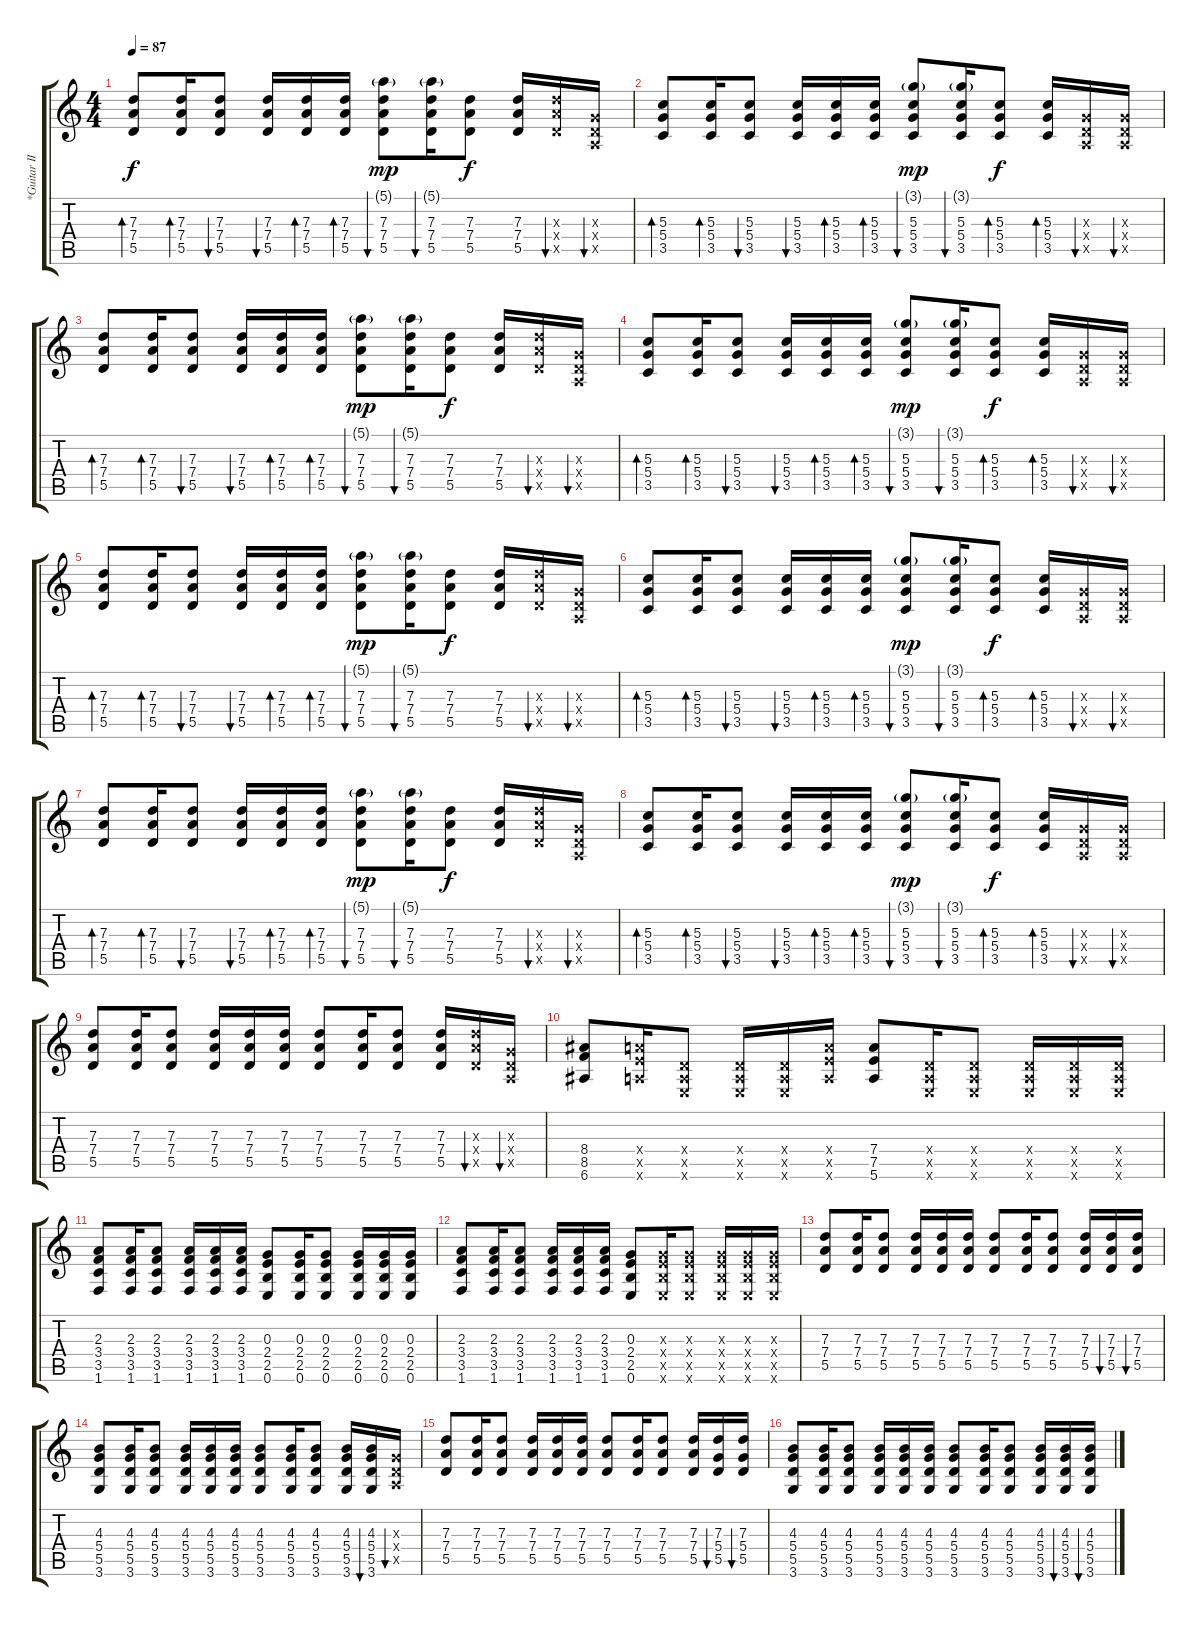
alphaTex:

\track ("*Guitar II" "*Guitar II") {instrument overdrivenguitar}
\staff {score tabs}
\tuning (E4 B3 G3 D3 A2 E2) {hide}
\ts (4 4)
\tempo 87
\clef g2
\ks c
(7.3 7.4 5.5).8{bd 60 dy f instrument overdrivenguitar} (7.3 7.4 5.5).16{bd 60} (7.3 7.4 5.5).8{bu 60} (7.3 7.4 5.5).16{bu 60} (7.3 7.4 5.5).16{bd 60} (7.3 7.4 5.5).16{bd 60} (5.1{g} 7.3 7.4 5.5).8{bu 60 dy mp} (5.1{g} 7.3 7.4 5.5).16{bu 60} (7.3 7.4 5.5).8{dy f} (7.3 7.4 5.5).16 (7.3{x} 7.4{x} 5.5{x}).16{bu 480} (0.3{x} 0.4{x} 0.5{x}).16{bu 480} |
(5.3 5.4 3.5).8{bd 60 txt ""} (5.3 5.4 3.5).16{bd 60} (5.3 5.4 3.5).8{bu 60} (5.3 5.4 3.5).16{bu 60} (5.3 5.4 3.5).16{bd 60} (5.3 5.4 3.5).16{bd 60} (3.1{g} 5.3 5.4 3.5).8{bu 60 dy mp} (3.1{g} 5.3 5.4 3.5).16{bu 60} (5.3 5.4 3.5).8{bd 60 dy f} (5.3 5.4 3.5).16{bd 60} (0.3{x} 0.4{x} 0.5{x}).16{bu 480} (0.3{x} 0.4{x} 0.5{x}).16{bu 480} |
(7.3 7.4 5.5).8{bd 60} (7.3 7.4 5.5).16{bd 60} (7.3 7.4 5.5).8{bu 60} (7.3 7.4 5.5).16{bu 60} (7.3 7.4 5.5).16{bd 60} (7.3 7.4 5.5).16{bd 60} (5.1{g} 7.3 7.4 5.5).8{bu 60 dy mp} (5.1{g} 7.3 7.4 5.5).16{bu 60} (7.3 7.4 5.5).8{dy f} (7.3 7.4 5.5).16 (7.3{x} 7.4{x} 5.5{x}).16{bu 480} (0.3{x} 0.4{x} 0.5{x}).16{bu 480} |
(5.3 5.4 3.5).8{bd 60} (5.3 5.4 3.5).16{bd 60} (5.3 5.4 3.5).8{bu 60} (5.3 5.4 3.5).16{bu 60} (5.3 5.4 3.5).16{bd 60} (5.3 5.4 3.5).16{bd 60} (3.1{g} 5.3 5.4 3.5).8{bu 60 dy mp} (3.1{g} 5.3 5.4 3.5).16{bu 60} (5.3 5.4 3.5).8{bd 60 dy f} (5.3 5.4 3.5).16{bd 60} (0.3{x} 0.4{x} 0.5{x}).16{bu 480} (0.3{x} 0.4{x} 0.5{x}).16{bu 480} |
(7.3 7.4 5.5).8{bd 60} (7.3 7.4 5.5).16{bd 60} (7.3 7.4 5.5).8{bu 60} (7.3 7.4 5.5).16{bu 60} (7.3 7.4 5.5).16{bd 60} (7.3 7.4 5.5).16{bd 60} (5.1{g} 7.3 7.4 5.5).8{bu 60 dy mp} (5.1{g} 7.3 7.4 5.5).16{bu 60} (7.3 7.4 5.5).8{dy f} (7.3 7.4 5.5).16 (7.3{x} 7.4{x} 5.5{x}).16{bu 480} (0.3{x} 0.4{x} 0.5{x}).16{bu 480} |
(5.3 5.4 3.5).8{bd 60} (5.3 5.4 3.5).16{bd 60} (5.3 5.4 3.5).8{bu 60} (5.3 5.4 3.5).16{bu 60} (5.3 5.4 3.5).16{bd 60} (5.3 5.4 3.5).16{bd 60} (3.1{g} 5.3 5.4 3.5).8{bu 60 dy mp} (3.1{g} 5.3 5.4 3.5).16{bu 60} (5.3 5.4 3.5).8{bd 60 dy f} (5.3 5.4 3.5).16{bd 60} (0.3{x} 0.4{x} 0.5{x}).16{bu 480} (0.3{x} 0.4{x} 0.5{x}).16{bu 480} |
(7.3 7.4 5.5).8{bd 60} (7.3 7.4 5.5).16{bd 60} (7.3 7.4 5.5).8{bu 60} (7.3 7.4 5.5).16{bu 60} (7.3 7.4 5.5).16{bd 60} (7.3 7.4 5.5).16{bd 60} (5.1{g} 7.3 7.4 5.5).8{bu 60 dy mp} (5.1{g} 7.3 7.4 5.5).16{bu 60} (7.3 7.4 5.5).8{dy f} (7.3 7.4 5.5).16 (7.3{x} 7.4{x} 5.5{x}).16{bu 480} (0.3{x} 0.4{x} 0.5{x}).16{bu 480} |
(5.3 5.4 3.5).8{bd 60} (5.3 5.4 3.5).16{bd 60} (5.3 5.4 3.5).8{bu 60} (5.3 5.4 3.5).16{bu 60} (5.3 5.4 3.5).16{bd 60} (5.3 5.4 3.5).16{bd 60} (3.1{g} 5.3 5.4 3.5).8{bu 60 dy mp} (3.1{g} 5.3 5.4 3.5).16{bu 60} (5.3 5.4 3.5).8{bd 60 dy f} (5.3 5.4 3.5).16{bd 60} (0.3{x} 0.4{x} 0.5{x}).16{bu 480} (0.3{x} 0.4{x} 0.5{x}).16{bu 480} |
(7.3 7.4 5.5).8 (7.3 7.4 5.5).16 (7.3 7.4 5.5).8 (7.3 7.4 5.5).16 (7.3 7.4 5.5).16 (7.3 7.4 5.5).16 (7.3 7.4 5.5).8 (7.3 7.4 5.5).16 (7.3 7.4 5.5).8 (7.3 7.4 5.5).16 (7.3{x} 7.4{x} 5.5{x}).16{bu 480} (0.3{x} 0.4{x} 0.5{x}).16{bu 480} |
(8.4 8.5 6.6).8 (7.4{x} 7.5{x} 5.6{x}).16 (0.4{x} 0.5{x} 0.6{x}).8 (0.4{x} 0.5{x} 0.6{x}).16 (0.4{x} 0.5{x} 0.6{x}).16 (7.4{x} 7.5{x} 5.6{x}).16 (7.4 7.5 5.6).8 (0.4{x} 0.5{x} 0.6{x}).16 (0.4{x} 0.5{x} 0.6{x}).8 (0.4{x} 0.5{x} 0.6{x}).16 (0.4{x} 0.5{x} 0.6{x}).16 (0.4{x} 0.5{x} 0.6{x}).16 |
(2.3 3.4 3.5 1.6).8 (2.3 3.4 3.5 1.6).16 (2.3 3.4 3.5 1.6).8 (2.3 3.4 3.5 1.6).16 (2.3 3.4 3.5 1.6).16 (2.3 3.4 3.5 1.6).16 (0.3 2.4 2.5 0.6).8 (0.3 2.4 2.5 0.6).16 (0.3 2.4 2.5 0.6).8 (0.3 2.4 2.5 0.6).16 (0.3 2.4 2.5 0.6).16 (0.3 2.4 2.5 0.6).16 |
(2.3 3.4 3.5 1.6).8 (2.3 3.4 3.5 1.6).16 (2.3 3.4 3.5 1.6).8 (2.3 3.4 3.5 1.6).16 (2.3 3.4 3.5 1.6).16 (2.3 3.4 3.5 1.6).16 (0.3 2.4 2.5 0.6).8 (0.3{x} 2.4{x} 2.5{x} 0.6{x}).16 (0.3{x} 2.4{x} 2.5{x} 0.6{x}).8 (0.3{x} 2.4{x} 2.5{x} 0.6{x}).16 (0.3{x} 2.4{x} 2.5{x} 0.6{x}).16 (0.3{x} 2.4{x} 2.5{x} 0.6{x}).16 |
(7.3 7.4 5.5).8 (7.3 7.4 5.5).16 (7.3 7.4 5.5).8 (7.3 7.4 5.5).16 (7.3 7.4 5.5).16 (7.3 7.4 5.5).16 (7.3 7.4 5.5).8 (7.3 7.4 5.5).16 (7.3 7.4 5.5).8 (7.3 7.4 5.5).16 (7.3 7.4 5.5).16{bu 120} (7.3 7.4 5.5).16{bu 480} |
(4.3 5.4 5.5 3.6).8 (4.3 5.4 5.5 3.6).16 (4.3 5.4 5.5 3.6).8 (4.3 5.4 5.5 3.6).16 (4.3 5.4 5.5 3.6).16 (4.3 5.4 5.5 3.6).16 (4.3 5.4 5.5 3.6).8 (4.3 5.4 5.5 3.6).16 (4.3 5.4 5.5 3.6).8 (4.3 5.4 5.5 3.6).16 (4.3 5.4 5.5 3.6).16{bu 120} (0.3{x} 0.4{x} 0.5{x}).16{bu 480} |
(7.3 7.4 5.5).8 (7.3 7.4 5.5).16 (7.3 7.4 5.5).8 (7.3 7.4 5.5).16 (7.3 7.4 5.5).16 (7.3 7.4 5.5).16 (7.3 7.4 5.5).8 (7.3 7.4 5.5).16 (7.3 7.4 5.5).8 (7.3 7.4 5.5).16 (7.3 5.4 5.5).16{bu 480} (7.3 5.4 5.5).16{bu 480} |
(4.3 5.4 5.5 3.6).8 (4.3 5.4 5.5 3.6).16 (4.3 5.4 5.5 3.6).8 (4.3 5.4 5.5 3.6).16 (4.3 5.4 5.5 3.6).16 (4.3 5.4 5.5 3.6).16 (4.3 5.4 5.5 3.6).8 (4.3 5.4 5.5 3.6).16 (4.3 5.4 5.5 3.6).8 (4.3 5.4 5.5 3.6).16 (4.3 5.4 5.5 3.6).16{bu 480} (4.3 5.4 5.5 3.6).16{bu 480}
